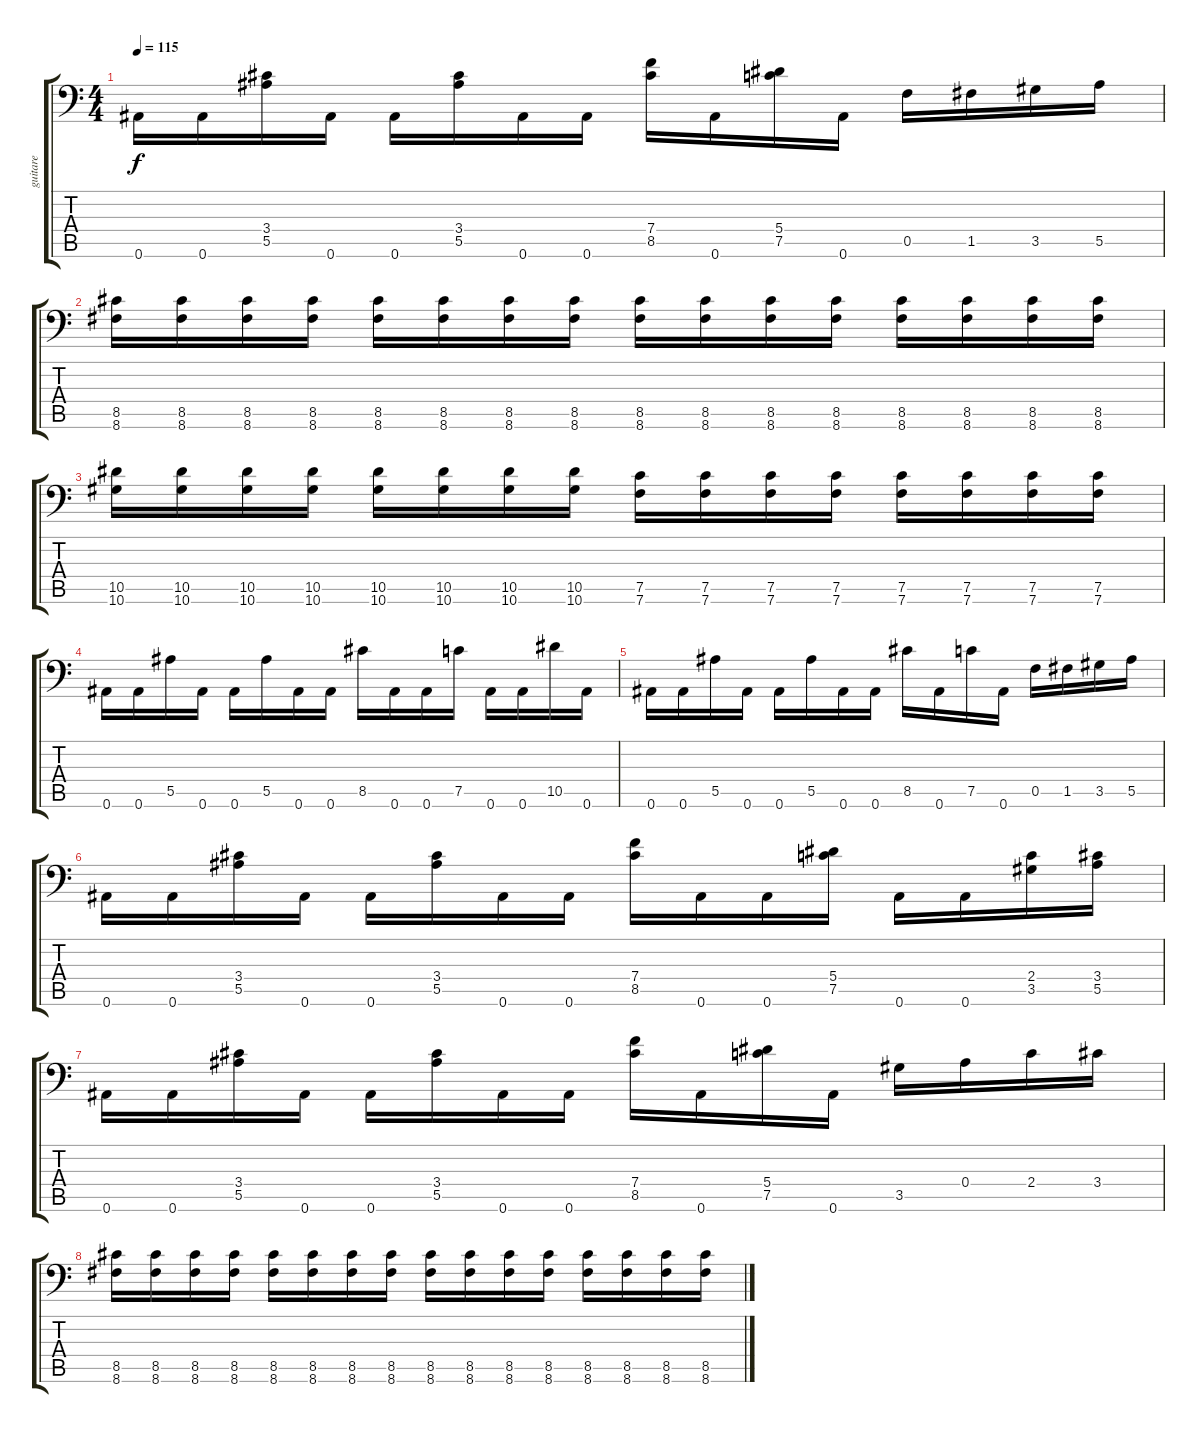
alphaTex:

\track ("guitare" "guitare") {instrument distortionguitar}
\staff {score tabs}
\tuning (C4 G3 Eb3 Bb2 F2 Bb1) {hide}
\ts (4 4)
\tempo 115
\clef f4
\ks c
0.6.16{dy f} 0.6.16 (3.4 5.5).16 0.6.16 0.6.16 (3.4 5.5).16 0.6.16 0.6.16 (7.4 8.5).16 0.6.16 (5.4 7.5).16 0.6.16 0.5.16 1.5.16 3.5.16 5.5.16 |
(8.5 8.6).16 (8.5 8.6).16 (8.5 8.6).16 (8.5 8.6).16 (8.5 8.6).16 (8.5 8.6).16 (8.5 8.6).16 (8.5 8.6).16 (8.5 8.6).16 (8.5 8.6).16 (8.5 8.6).16 (8.5 8.6).16 (8.5 8.6).16 (8.5 8.6).16 (8.5 8.6).16 (8.5 8.6).16 |
(10.5 10.6).16 (10.5 10.6).16 (10.5 10.6).16 (10.5 10.6).16 (10.5 10.6).16 (10.5 10.6).16 (10.5 10.6).16 (10.5 10.6).16 (7.5 7.6).16 (7.5 7.6).16 (7.5 7.6).16 (7.5 7.6).16 (7.5 7.6).16 (7.5 7.6).16 (7.5 7.6).16 (7.5 7.6).16 |
0.6.16 0.6.16 5.5.16 0.6.16 0.6.16 5.5.16 0.6.16 0.6.16 8.5.16 0.6.16 0.6.16 7.5.16 0.6.16 0.6.16 10.5.16 0.6.16 |
0.6.16 0.6.16 5.5.16 0.6.16 0.6.16 5.5.16 0.6.16 0.6.16 8.5.16 0.6.16 7.5.16 0.6.16 0.5.16 1.5.16 3.5.16 5.5.16 |
0.6.16 0.6.16 (3.4 5.5).16 0.6.16 0.6.16 (3.4 5.5).16 0.6.16 0.6.16 (7.4 8.5).16 0.6.16 0.6.16 (5.4 7.5).16 0.6.16 0.6.16 (2.4 3.5).16 (3.4 5.5).16 |
0.6.16 0.6.16 (3.4 5.5).16 0.6.16 0.6.16 (3.4 5.5).16 0.6.16 0.6.16 (7.4 8.5).16 0.6.16 (5.4 7.5).16 0.6.16 3.5.16 0.4.16 2.4.16 3.4.16 |
(8.5 8.6).16 (8.5 8.6).16 (8.5 8.6).16 (8.5 8.6).16 (8.5 8.6).16 (8.5 8.6).16 (8.5 8.6).16 (8.5 8.6).16 (8.5 8.6).16 (8.5 8.6).16 (8.5 8.6).16 (8.5 8.6).16 (8.5 8.6).16 (8.5 8.6).16 (8.5 8.6).16 (8.5 8.6).16
